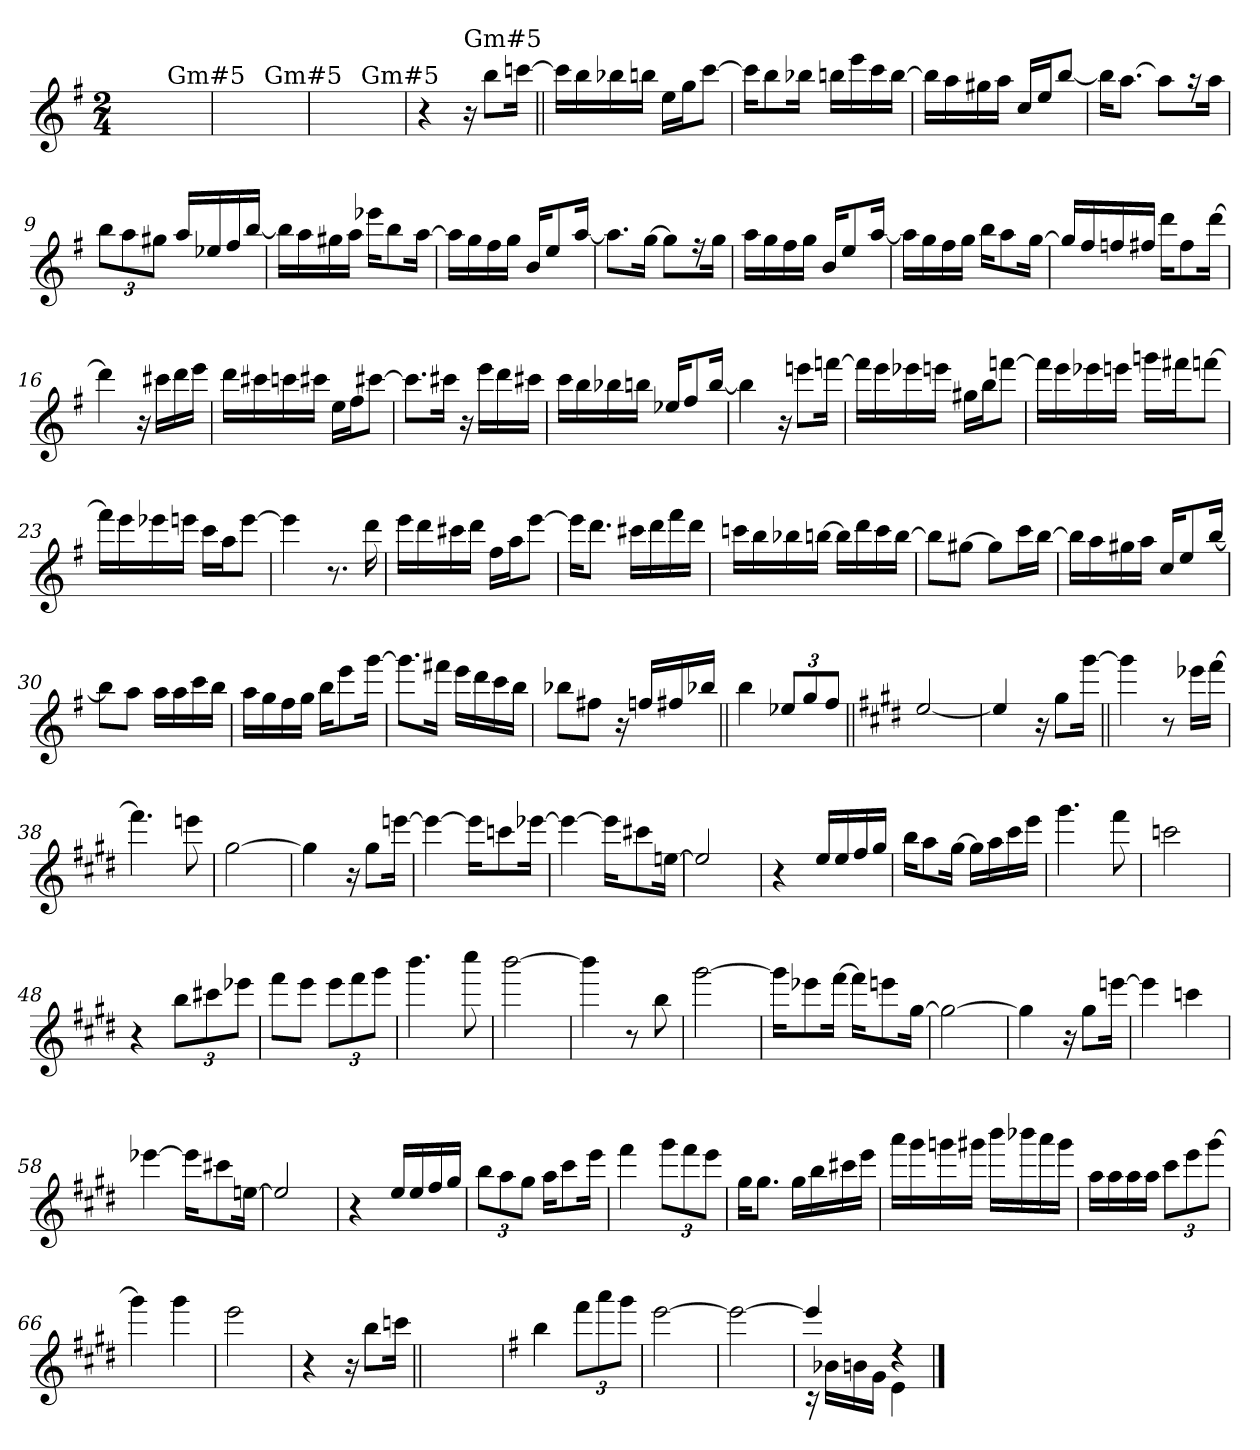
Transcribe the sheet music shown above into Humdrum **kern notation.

**kern
*part1
*staff1
*clefG2
*k[f#]
*G:
*M2/4
=1
*^
2ryy	4ryy
!	!LO:TX:a:t=Gm#5
.	4ryy
=2	=2
2ryy	4ryy
!	!LO:TX:a:t=Gm#5
.	4ryy
=3	=3
2ryy	4ryy
!	!LO:TX:a:t=Gm#5
.	4ryy
*v	*v
=4
4r
!LO:TX:a:t=Gm#5
16r
8bb\L
[16cccn\Jk
!!LO:LB:g=z
=5||
16ccc\LL]
16bb\
16bb-X\
16bbn\JJ
16ee\LL
16gg\J
[8ccc\J
=6
16ccc\KL]
8bb\
16bb-X\Jk
16bbn\LL
16eee\
16ccc\
[16bb\JJ
=7
16bb\LL]
16aa\
16gg#X\
16aa\JJ
16cc/LL
16ee/J
[8bb/J
=8
16bb\KL]
[8.aa\J
8aa\L]
16r
16aa\Jk
=9
*Xbrackettup
12bb\L
12aa\
12gg#X\J
16aa/LL
16ee-X/
16ff#/
[16bb/JJ
!!LO:LB:g=z
=10
16bb\LL]
16aa\
16gg#X\
16aa\JJ
16eee-X\KL
8bb\
[16aa\Jk
=11
16aa\LL]
16gg\
16ff#\
16gg\JJ
16b/KL
8ee/
[16aa/Jk
=12
8.aa\L]
[16gg\Jk
8gg\L]
16r
16gg\Jk
=13
16aa\LL
16gg\
16ff#\
16gg\JJ
16b/KL
8ee/
[16aa/Jk
=14
16aa\LL]
16gg\
16ff#\
16gg\JJ
16bb\KL
8aa\
[16gg\Jk
!!LO:LB:g=z
=15
16gg/LL]
16ff#/
16ffn/
16ff#X/JJ
16ddd\KL
8ff#\
[16ddd\Jk
=16
4ddd\]
16r
16ccc#X\LL
16ddd\
16eee\JJ
=17
16ddd\LL
16ccc#X\
16cccn\
16ccc#X\JJ
16ee\LL
16ff#\J
[8ccc#X\J
=18
8.ccc#\L]
16ccc#X\Jk
16r
16eee\LL
16ddd\
16ccc#X\JJ
=19
16ccc\LL
16bb\
16bb-X\
16bbn\JJ
16ee-X/KL
8ff#/
[16bb/Jk
!!LO:LB:g=z
=20
4bb\]
16r
8eeen\L
[16fffn\Jk
=21
16fffn\LL]
16eee\
16eee-X\
16eeen\JJ
16gg#X\LL
16bb\J
[8fffn\J
=22
16fffn\LL]
16eee\
16eee-X\
16eeen\JJ
16gggn\LL
16fff#X\J
[8fffn\J
=23
16fffn\LL]
16eee\
16eee-X\
16eeen\JJ
16ccc\LL
16aa\J
[8eee\J
=24
4eee\]
8.r
16ddd\
!!LO:LB:g=z
=25
16eee\LL
16ddd\
16ccc#X\
16ddd\JJ
16ff#\LL
16aa\J
[8eee\J
=26
16eee\KL]
8.ddd\J
16ccc#X\LL
16ddd\
16fff#\
16ddd\JJ
=27
16cccn\LL
16bb\
16bb-X\
[16bbn\JJ
16bb\LL]
16ddd\
16ccc\
[16bb\JJ
=28
8bb\L]
[8gg#X\J
8gg#\L]
16ccc\L
[16bb\JJ
=29
16bb\LL]
16aa\
16gg#X\
16aa\JJ
16cc/KL
8ee/
[16bb/Jk
!!LO:LB:g=z
=30
8bb\L]
8aa\J
16aa\LL
16aa\
16ccc\
16bb\JJ
=31
16aa\LL
16gg\
16ff#\
16gg\JJ
16bb\KL
8eee\
[16ggg\Jk
=32
8.ggg\L]
16fff#X\Jk
16eee\LL
16ddd\
16ccc\
16bb\JJ
=33
8bb-X\L
8ff#X\J
16r
16ffn/LL
16ff#X/
16bb-X/JJ
!!LO:LB:g=z
=34||
4bb\
12ee-X/L
12gg/
12ff#/J
=35||
*k[f#c#g#d#]
*E:
[2ee/
=36
4ee/]
16r
8gg#\L
[16ggg#\Jk
=37||
4ggg#\]
8r
16eee-X\LL
[16fff#\JJ
=38
4.fff#\]
8eeen\
!!LO:LB:g=z
=39
[2gg#\
=40
4gg#\]
16r
8gg#\L
[16eeen\Jk
=41
4eee\_
16eee\KL]
8cccn\
[16eee-X\Jk
=42
4eee-\_
16eee-\KL]
8ccc#X\
[16een\Jk
=43
2ee/]
!!LO:LB:g=z
=44
4r
16ee/LL
16ee/
16ff#/
16gg#/JJ
=45
16bb\KL
8aa\
[16gg#\Jk
16gg#\LL]
16aa\
16ccc#\
16eee\JJ
=46
4.ggg#\
8fff#\
=47
2cccn\
=48
4r
12bb\L
12ccc#X\
12eee-X\J
!!LO:PB:g=z
=49
8fff#\L
8eee\J
12eee\L
12fff#\
12ggg#\J
=50
4.bbb\
8cccc#\
=51
[2bbb\
=52
4bbb\]
8r
8bb\
=53
[2ggg#\
=54
16ggg#\KL]
8eee-X\
[16fff#\Jk
16fff#\KL]
8eeen\
[16gg#\Jk
!!LO:LB:g=z
=55
2gg#\_
=56
4gg#\]
16r
8gg#\L
[16eeen\Jk
=57
4eee\]
4cccn\
=58
[4eee-X\
16eee-\KL]
8ccc#X\
[16een\Jk
=59
2ee/]
!!LO:LB:g=z
=60
4r
16ee/LL
16ee/
16ff#/
16gg#/JJ
=61
12bb\L
12aa\
12gg#\J
16aa\KL
8ccc#\
16eee\Jk
=62
4fff#\
12ggg#\L
12fff#\
12eee\J
=63
16gg#\KL
8.gg#\J
16gg#\LL
16bb\
16ccc#X\
16eee\JJ
=64
16aaa\LL
16ggg#\
16gggn\
16ggg#X\JJ
16bbb\LL
16bbb-X\
16aaa\
16ggg#\JJ
!!LO:LB:g=z
=65
16aa\LL
16aa\
16aa\
16aa\JJ
12ccc#\L
12eee\
[12ggg#\J
=66
4ggg#\]
4ggg#\
=67
2eee\
=68
4r
16r
8bb\L
16cccn\Jk
=68X681||
2ryy
!!LO:LB:g=z
=69
*k[f#]
*G:
4bb\
12fff#\L
12aaa\
12ggg\J
=70
[2eee\
=71
2eee\_
=72
*^
4eee/]	16rc
.	16b-X\LL
.	16bn\
.	16g\JJ
4rdd	4e\
*v	*v
==
*-
